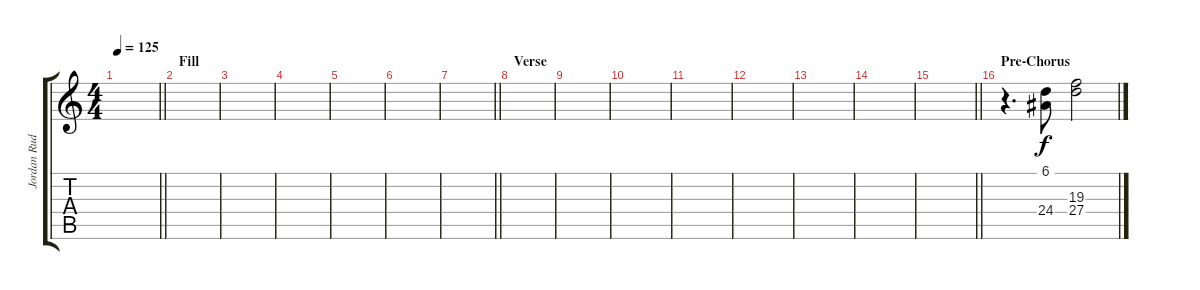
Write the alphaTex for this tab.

\track ("Jordan Rudess right?" "Jordan Rud") {instrument vibraphone}
\staff {score tabs}
\tuning (E4 B3 G3 D3 A2 D2) {hide}
\ts (4 4)
\tempo 125
\clef g2
\barLineRight lightlight
\ks c
|
\section ("" "Fill")
|
|
|
|
|
\barLineRight lightlight
|
\section ("" "Verse")
|
|
|
|
|
|
|
\barLineRight lightlight
|
\section ("" "Pre-Chorus")
r.4{d} (6.1 24.4).8{instrument acousticgrandpiano} (19.3 27.4).2
